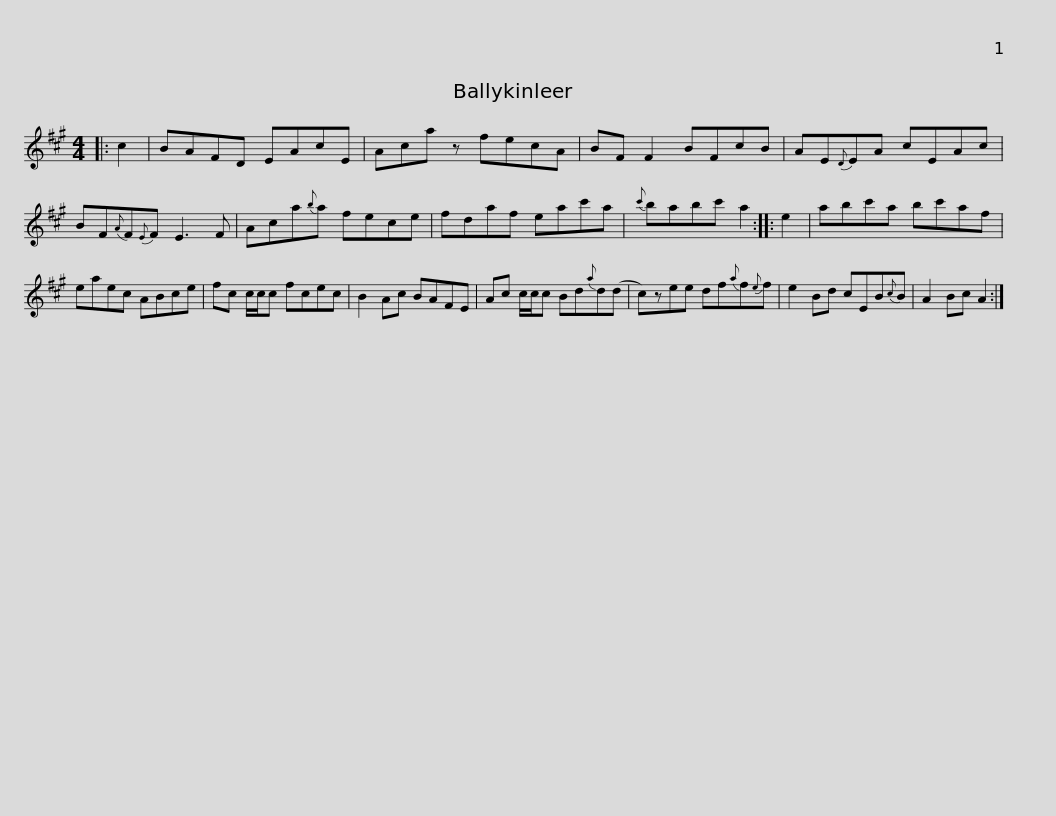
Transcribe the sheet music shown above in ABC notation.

X:1
L:1/8
M:4/4
I:linebreak $
K:A
V:1 treble
V:1
|: c2 | BAFD EAcE | Aca z fecA | BF F2 BFcB | AE{D}EA cEAc | %5
 BF{A}F{E}F E3 F |$ Aca{b}a fece | fdaf eac'a |{c'} babc' a2 :: e2 | %10
 abc'a bc'af |$ eaec ABce | fc c/c/c fcec | B2 Ac BAFE | Ac c/c/c Bd{a}d(d | %15
 c)zee df{a}f{e}f |$ e2 Bd cEB{c}B | A2 Bc A2 :| %18
